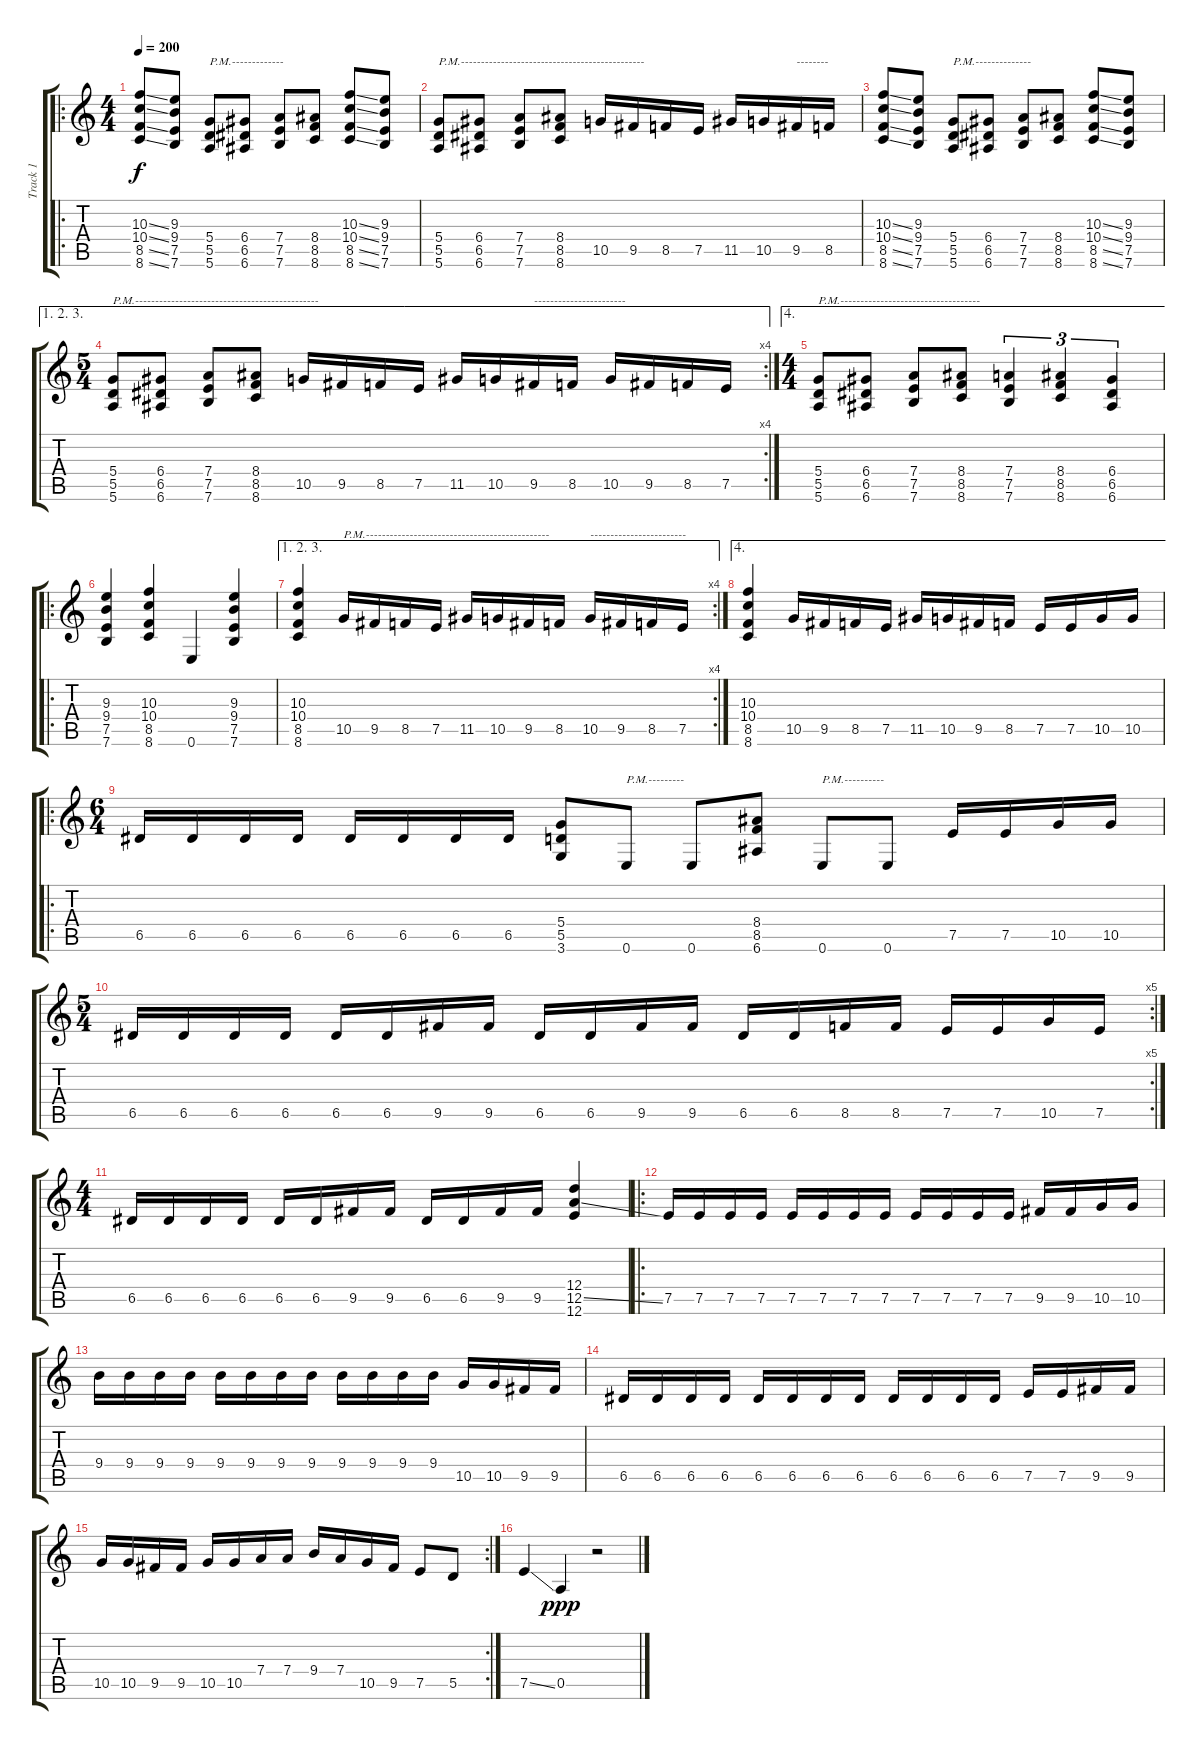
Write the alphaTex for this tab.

\track ("Track 1" "Track 1") {instrument overdrivenguitar}
\staff {score tabs}
\tuning (E4 B3 G3 D3 A2 E2) {hide}
\ro
\ts (4 4)
\tempo 200
\clef g2
\ks c
(10.3{ss} 10.4{ss} 8.5{ss} 8.6{ss}).8{dy f instrument overdrivenguitar} (9.3 9.4 7.5 7.6).8 (5.4 5.5 5.6).8{txt "P.M.-------------"} (6.4 6.5 6.6).8 (7.4 7.5 7.6).8 (8.4 8.5 8.6).8 (10.3{ss} 10.4{ss} 8.5{ss} 8.6{ss}).8 (9.3 9.4 7.5 7.6).8 |
(5.4 5.5 5.6).8{txt "P.M.----------------------------------------------"} (6.4 6.5 6.6).8 (7.4 7.5 7.6).8 (8.4 8.5 8.6).8 10.5.16 9.5.16 8.5.16 7.5.16 11.5.16 10.5.16 9.5.16{txt "--------"} 8.5.16 |
(10.3{ss} 10.4{ss} 8.5{ss} 8.6{ss}).8 (9.3 9.4 7.5 7.6).8 (5.4 5.5 5.6).8{txt "P.M.--------------"} (6.4 6.5 6.6).8 (7.4 7.5 7.6).8 (8.4 8.5 8.6).8 (10.3{ss} 10.4{ss} 8.5{ss} 8.6{ss}).8 (9.3 9.4 7.5 7.6).8 |
\ae (1 2 3)
\rc 4
\ts (5 4)
(5.4 5.5 5.6).8{txt "P.M.----------------------------------------------"} (6.4 6.5 6.6).8 (7.4 7.5 7.6).8 (8.4 8.5 8.6).8 10.5.16 9.5.16 8.5.16 7.5.16 11.5.16 10.5.16 9.5.16{txt "-----------------------"} 8.5.16 10.5.16 9.5.16 8.5.16 7.5.16 |
\ae 4
\ts (4 4)
(5.4 5.5 5.6).8{txt "P.M.-----------------------------------"} (6.4 6.5 6.6).8 (7.4 7.5 7.6).8 (8.4 8.5 8.6).8 (7.4 7.5 7.6).4{tu (3 2)} (8.4 8.5 8.6).4{tu (3 2)} (6.4 6.5 6.6).4{tu (3 2)} |
\ro
(9.3 9.4 7.5 7.6).4 (10.3 10.4 8.5 8.6).4 0.6.4 (9.3 9.4 7.5 7.6).4 |
\ae (1 2 3)
\rc 4
(10.3 10.4 8.5 8.6).4 10.5.16{txt "P.M.----------------------------------------------"} 9.5.16 8.5.16 7.5.16 11.5.16 10.5.16 9.5.16 8.5.16 10.5.16{txt "------------------------"} 9.5.16 8.5.16 7.5.16 |
\ae 4
(10.3 10.4 8.5 8.6).4 10.5.16 9.5.16 8.5.16 7.5.16 11.5.16 10.5.16 9.5.16 8.5.16 7.5.16 7.5.16 10.5.16 10.5.16 |
\ro
\ts (6 4)
6.5.16 6.5.16 6.5.16 6.5.16 6.5.16 6.5.16 6.5.16 6.5.16 (5.4 5.5 3.6).8 0.6.8{txt "P.M.---------"} 0.6.8 (8.4 8.5 6.6).8 0.6.8{txt "P.M.----------"} 0.6.8 7.5.16 7.5.16 10.5.16 10.5.16 |
\rc 5
\ts (5 4)
6.5.16 6.5.16 6.5.16 6.5.16 6.5.16 6.5.16 9.5.16 9.5.16 6.5.16 6.5.16 9.5.16 9.5.16 6.5.16 6.5.16 8.5.16 8.5.16 7.5.16 7.5.16 10.5.16 7.5.16 |
\ts (4 4)
6.5.16 6.5.16 6.5.16 6.5.16 6.5.16 6.5.16 9.5.16 9.5.16 6.5.16 6.5.16 9.5.16 9.5.16 (12.4 12.5{ss} 12.6).4 |
\ro
7.5.16 7.5.16 7.5.16 7.5.16 7.5.16 7.5.16 7.5.16 7.5.16 7.5.16 7.5.16 7.5.16 7.5.16 9.5.16 9.5.16 10.5.16 10.5.16 |
9.4.16 9.4.16 9.4.16 9.4.16 9.4.16 9.4.16 9.4.16 9.4.16 9.4.16 9.4.16 9.4.16 9.4.16 10.5.16 10.5.16 9.5.16 9.5.16 |
6.5.16 6.5.16 6.5.16 6.5.16 6.5.16 6.5.16 6.5.16 6.5.16 6.5.16 6.5.16 6.5.16 6.5.16 7.5.16 7.5.16 9.5.16 9.5.16 |
\rc 2
10.5.16 10.5.16 9.5.16 9.5.16 10.5.16 10.5.16 7.4.16 7.4.16 9.4.16 7.4.16 10.5.16 9.5.16 7.5.8 5.5.8 |
7.5{ss}.4 0.5.4{dy ppp} r.2
